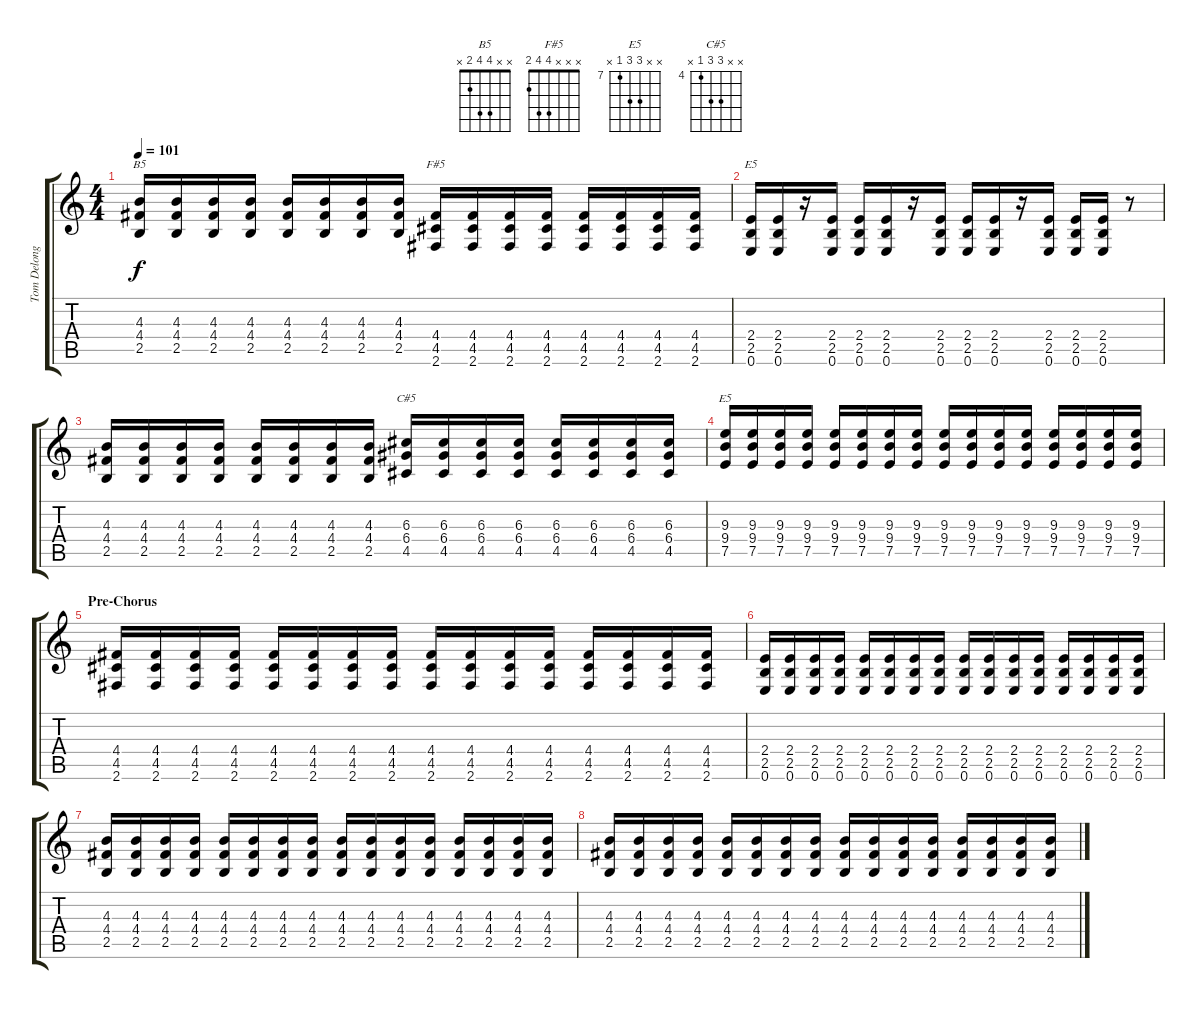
\track ("Tom Delonge" "Tom Delong") {instrument overdrivenguitar}
\staff {score tabs}
\tuning (E4 B3 G3 D3 A2 E2) {hide}
\chord ("B5" x x 4 4 2 x)
\chord ("F#5" x x x 4 4 2)
\chord ("E5" x x x 2 2 0)
\chord ("C#5" x x 6 6 4 x) {firstfret 4}
\chord ("E5" x x 9 9 7 x) {firstfret 7}
\ts (4 4)
\tempo 101
\clef g2
\ks c
(4.3 4.4 2.5).16{ch "B5" dy f} (4.3 4.4 2.5).16 (4.3 4.4 2.5).16 (4.3 4.4 2.5).16 (4.3 4.4 2.5).16 (4.3 4.4 2.5).16 (4.3 4.4 2.5).16 (4.3 4.4 2.5).16 (4.4 4.5 2.6).16{ch "F#5"} (4.4 4.5 2.6).16 (4.4 4.5 2.6).16 (4.4 4.5 2.6).16 (4.4 4.5 2.6).16 (4.4 4.5 2.6).16 (4.4 4.5 2.6).16 (4.4 4.5 2.6).16 |
(2.4 2.5 0.6).16{ch "E5" instrument distortionguitar} (2.4 2.5 0.6).16 r.16 (2.4 2.5 0.6).16 (2.4 2.5 0.6).16 (2.4 2.5 0.6).16 r.16 (2.4 2.5 0.6).16 (2.4 2.5 0.6).16 (2.4 2.5 0.6).16 r.16 (2.4 2.5 0.6).16 (2.4 2.5 0.6).16 (2.4 2.5 0.6).16 r.8 |
(4.3 4.4 2.5).16{instrument overdrivenguitar} (4.3 4.4 2.5).16 (4.3 4.4 2.5).16 (4.3 4.4 2.5).16 (4.3 4.4 2.5).16 (4.3 4.4 2.5).16 (4.3 4.4 2.5).16 (4.3 4.4 2.5).16 (6.3 6.4 4.5).16{ch "C#5"} (6.3 6.4 4.5).16 (6.3 6.4 4.5).16 (6.3 6.4 4.5).16 (6.3 6.4 4.5).16 (6.3 6.4 4.5).16 (6.3 6.4 4.5).16 (6.3 6.4 4.5).16 |
(9.3 9.4 7.5).16{ch "E5"} (9.3 9.4 7.5).16 (9.3 9.4 7.5).16 (9.3 9.4 7.5).16 (9.3 9.4 7.5).16 (9.3 9.4 7.5).16 (9.3 9.4 7.5).16 (9.3 9.4 7.5).16 (9.3 9.4 7.5).16 (9.3 9.4 7.5).16 (9.3 9.4 7.5).16 (9.3 9.4 7.5).16 (9.3 9.4 7.5).16 (9.3 9.4 7.5).16 (9.3 9.4 7.5).16 (9.3 9.4 7.5).16 |
\section ("" "Pre-Chorus")
(4.4 4.5 2.6).16 (4.4 4.5 2.6).16 (4.4 4.5 2.6).16 (4.4 4.5 2.6).16 (4.4 4.5 2.6).16 (4.4 4.5 2.6).16 (4.4 4.5 2.6).16 (4.4 4.5 2.6).16 (4.4 4.5 2.6).16 (4.4 4.5 2.6).16 (4.4 4.5 2.6).16 (4.4 4.5 2.6).16 (4.4 4.5 2.6).16 (4.4 4.5 2.6).16 (4.4 4.5 2.6).16 (4.4 4.5 2.6).16 |
(2.4 2.5 0.6).16 (2.4 2.5 0.6).16 (2.4 2.5 0.6).16 (2.4 2.5 0.6).16 (2.4 2.5 0.6).16 (2.4 2.5 0.6).16 (2.4 2.5 0.6).16 (2.4 2.5 0.6).16 (2.4 2.5 0.6).16 (2.4 2.5 0.6).16 (2.4 2.5 0.6).16 (2.4 2.5 0.6).16 (2.4 2.5 0.6).16 (2.4 2.5 0.6).16 (2.4 2.5 0.6).16 (2.4 2.5 0.6).16 |
(4.3 4.4 2.5).16 (4.3 4.4 2.5).16 (4.3 4.4 2.5).16 (4.3 4.4 2.5).16 (4.3 4.4 2.5).16 (4.3 4.4 2.5).16 (4.3 4.4 2.5).16 (4.3 4.4 2.5).16 (4.3 4.4 2.5).16 (4.3 4.4 2.5).16 (4.3 4.4 2.5).16 (4.3 4.4 2.5).16 (4.3 4.4 2.5).16 (4.3 4.4 2.5).16 (4.3 4.4 2.5).16 (4.3 4.4 2.5).16 |
(4.3 4.4 2.5).16 (4.3 4.4 2.5).16 (4.3 4.4 2.5).16 (4.3 4.4 2.5).16 (4.3 4.4 2.5).16 (4.3 4.4 2.5).16 (4.3 4.4 2.5).16 (4.3 4.4 2.5).16 (4.3 4.4 2.5).16 (4.3 4.4 2.5).16 (4.3 4.4 2.5).16 (4.3 4.4 2.5).16 (4.3 4.4 2.5).16 (4.3 4.4 2.5).16 (4.3 4.4 2.5).16 (4.3 4.4 2.5).16
